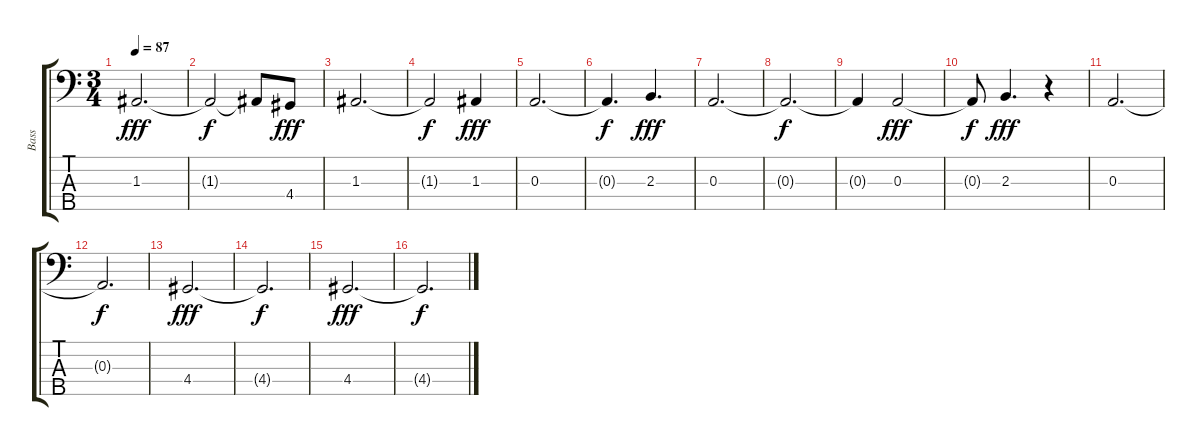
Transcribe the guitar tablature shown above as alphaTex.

\track ("Bass" "Bass") {instrument electricbassfinger}
\staff {score tabs}
\tuning (G2 D2 A1 E1 B0) {hide}
\ts (3 4)
\tempo 87
\clef f4
\ks c
1.3.2{d dy fff} |
1.3{t}.2{dy f} 1.3{t}.8 4.4.8{dy fff} |
1.3.2{d} |
1.3{t}.2{dy f} 1.3.4{dy fff} |
0.3.2{d} |
0.3{t}.4{d dy f} 2.3.4{d dy fff} |
0.3.2{d} |
0.3{t}.2{d dy f} |
0.3{t}.4 0.3.2{dy fff} |
0.3{t}.8{dy f} 2.3.4{d dy fff} r.4 |
0.3.2{d} |
0.3{t}.2{d dy f} |
4.4.2{d dy fff} |
4.4{t}.2{d dy f} |
4.4.2{d dy fff} |
4.4{t}.2{d dy f}
